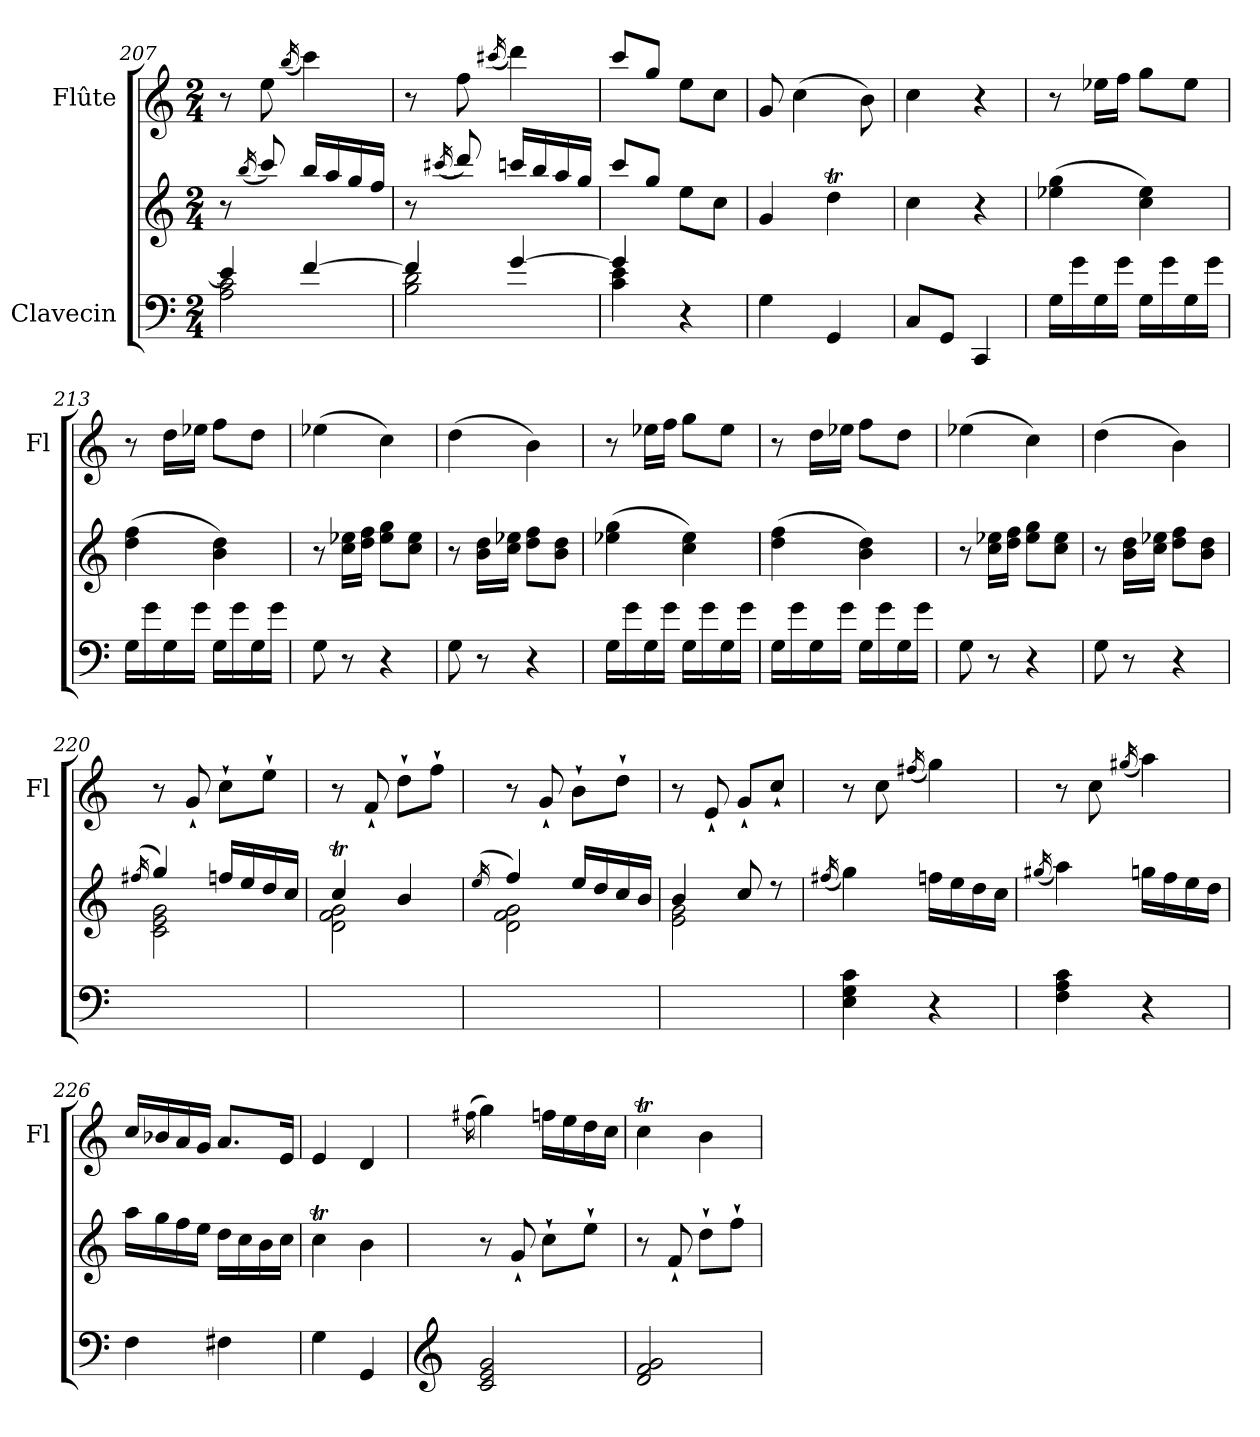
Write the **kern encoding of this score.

**kern	**kern	**kern
*part2	*part2	*part1
*staff3	*staff2	*staff1
*I"Clavecin	*	*I"Flûte
*	*	*I'Fl
*clefF4	*clefG2	*clefG2
*k[]	*k[]	*k[]
*M2/4	*M2/4	*M2/4
=207	=207	=207
*^	*	*
4e/]	2A\ 2c\	8r	8r
.	.	(<16qbb/	.
.	.	8ccc/)	8ee\
.	.	.	(<16qbb/
[4f/	.	16bb/LL	4ccc\)
.	.	16aa/	.
.	.	16gg/	.
.	.	16ff/JJ	.
=208	=208	=208	=208
4f/]	2B\ 2d\	8r	8r
.	.	(<16qccc#X/	.
.	.	8ddd/)	8ff\
.	.	.	(<16qccc#X/
[4g/	.	16cccn/LL	4ddd\)
.	.	16bb/	.
.	.	16aa/	.
.	.	16gg/JJ	.
=209	=209	=209	=209
4g/]	4c\ 4e\	8ccc/L	8ccc/L
.	.	8gg/J	8gg/J
4r	4ryy	8ee\L	8ee\L
.	.	8cc\J	8cc\J
*v	*v	*	*
!!LO:LB:g=z
=210	=210	=210
4G\	4g/	8g/
.	.	(>4cc\
4GG/	4ddT\	.
.	.	8b\)
=211	=211	=211
8C/L	4cc\	4cc\
8GG/J	.	.
4CC/	4r	4r
=212	=212	=212
16G\LL	(>4ee-X\ 4gg\	8r
16g\	.	.
16G\	.	16ee-X\LL
16g\JJ	.	16ff\JJ
16G\LL	4cc\ 4ee-\)	8gg\L
16g\	.	.
16G\	.	8ee-\J
16g\JJ	.	.
=213	=213	=213
16G\LL	(>4dd\ 4ff\	8r
16g\	.	.
16G\	.	16dd\LL
16g\JJ	.	16ee-X\JJ
16G\LL	4b\ 4dd\)	8ff\L
16g\	.	.
16G\	.	8dd\J
16g\JJ	.	.
=214	=214	=214
8G\	8r	(>4ee-X\
8r	16cc\ 16ee-X\LL	.
.	16dd\ 16ff\JJ	.
4r	8ee-\ 8gg\L	4cc\)
.	8cc\ 8ee-\J	.
=215	=215	=215
8G\	8r	(>4dd\
8r	16b\ 16dd\LL	.
.	16cc\ 16ee-X\JJ	.
4r	8dd\ 8ff\L	4b\)
.	8b\ 8dd\J	.
=216	=216	=216
16G\LL	(>4ee-X\ 4gg\	8r
16g\	.	.
16G\	.	16ee-X\LL
16g\JJ	.	16ff\JJ
16G\LL	4cc\ 4ee-\)	8gg\L
16g\	.	.
16G\	.	8ee-\J
16g\JJ	.	.
!!LO:LB:g=z
=217	=217	=217
16G\LL	(>4dd\ 4ff\	8r
16g\	.	.
16G\	.	16dd\LL
16g\JJ	.	16ee-X\JJ
16G\LL	4b\ 4dd\)	8ff\L
16g\	.	.
16G\	.	8dd\J
16g\JJ	.	.
=218	=218	=218
8G\	8r	(>4ee-X\
8r	16cc\ 16ee-X\LL	.
.	16dd\ 16ff\JJ	.
4r	8ee-\ 8gg\L	4cc\)
.	8cc\ 8ee-\J	.
=219	=219	=219
8G\	8r	(>4dd\
8r	16b\ 16dd\LL	.
.	16cc\ 16ee-X\JJ	.
4r	8dd\ 8ff\L	4b\)
.	8b\ 8dd\J	.
=220	=220	=220
.	(<16qff#X/	.
*	*^	*
2ryy	4gg/)	2c\ 2e\ 2g\	8r
.	.	.	8g`/
.	16ffn/LL	.	8cc`\L
.	16ee/	.	.
.	16dd/	.	8ee`\J
.	16cc/JJ	.	.
=221	=221	=221	=221
2ryy	4ccT/	2d\ 2f\ 2g\	8r
.	.	.	8f`/
.	4b/	.	8dd`\L
.	.	.	8ff`\J
=222	=222	=222	=222
.	(<16qee/	.	.
2ryy	4ff/)	2d\ 2f\ 2g\	8r
.	.	.	8g`/
.	16ee/LL	.	8b`\L
.	16dd/	.	.
.	16cc/	.	8dd`\J
.	16b/JJ	.	.
!!LO:LB:g=z
=223	=223	=223	=223
2ryy	4b/	2e\ 2g\	8r
.	.	.	8e`/
.	8cc/	.	8g`/L
.	8r	.	8cc`/J
*	*v	*v	*
=224	=224	=224
.	(<16qff#X/	.
4E\ 4G\ 4c\	4gg\)	8r
.	.	8cc\
.	.	(<16qff#X/
4r	16ffn\LL	4gg\)
.	16ee\	.
.	16dd\	.
.	16cc\JJ	.
=225	=225	=225
.	(<16qgg#X/	.
4F\ 4A\ 4c\	4aa\)	8r
.	.	8cc\
.	.	(<16qgg#X/
4r	16ggn\LL	4aa\)
.	16ff\	.
.	16ee\	.
.	16dd\JJ	.
=226	=226	=226
4F\	16aa\LL	16cc/LL
.	16gg\	16b-X/
.	16ff\	16a/
.	16ee\JJ	16g/JJ
4F#X\	16dd\LL	8.a/L
.	16cc\	.
.	16b\	.
.	16cc\JJ	16e/Jk
=227	=227	=227
4G\	4ccT\	4e/
4GG/	4b\	4d/
=228	=228	=228
*clefG2	*	*
.	.	(>16qff#X\
2c/ 2e/ 2g/	8r	4gg\)
.	8g`/	.
.	8cc`\L	16ffn\LL
.	.	16ee\
.	8ee`\J	16dd\
.	.	16cc\JJ
!!LO:PB:g=z
=229	=229	=229
2d/ 2f/ 2g/	8r	4ccT\
.	8f`/	.
.	8dd`\L	4b\
.	8ff`\J	.
=	=	=
*-	*-	*-
